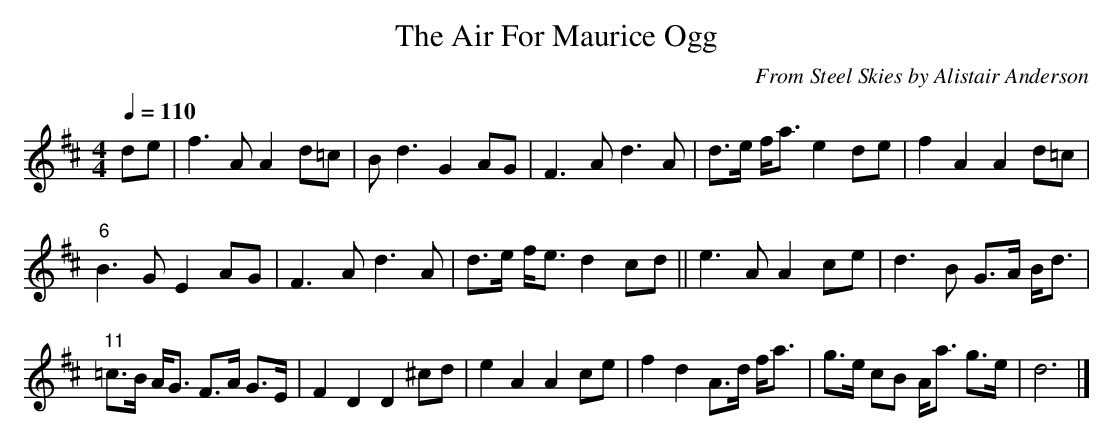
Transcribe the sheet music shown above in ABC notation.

X:1
T:Air For Maurice Ogg, The
C:From Steel Skies by Alistair Anderson
Q:1/4=110
M:4/4
L:1/8
K:D major
de | f3 A A2 d=c | B d3 G2 AG | F3 A d3 A | d>e f<a e2 de | f2 A2 A2 d=c|
"6"B3 G E2 AG | F3 A d3 A | d>e f<e d2 cd || e3 A A2 ce | d3 B G>A B<d |
"11"=c>B A<G F>A G>E | F2 D2 D2 ^cd | e2 A2 A2 ce | f2 d2 A>d f<a | g>e cB A<a g>e | d6|]
